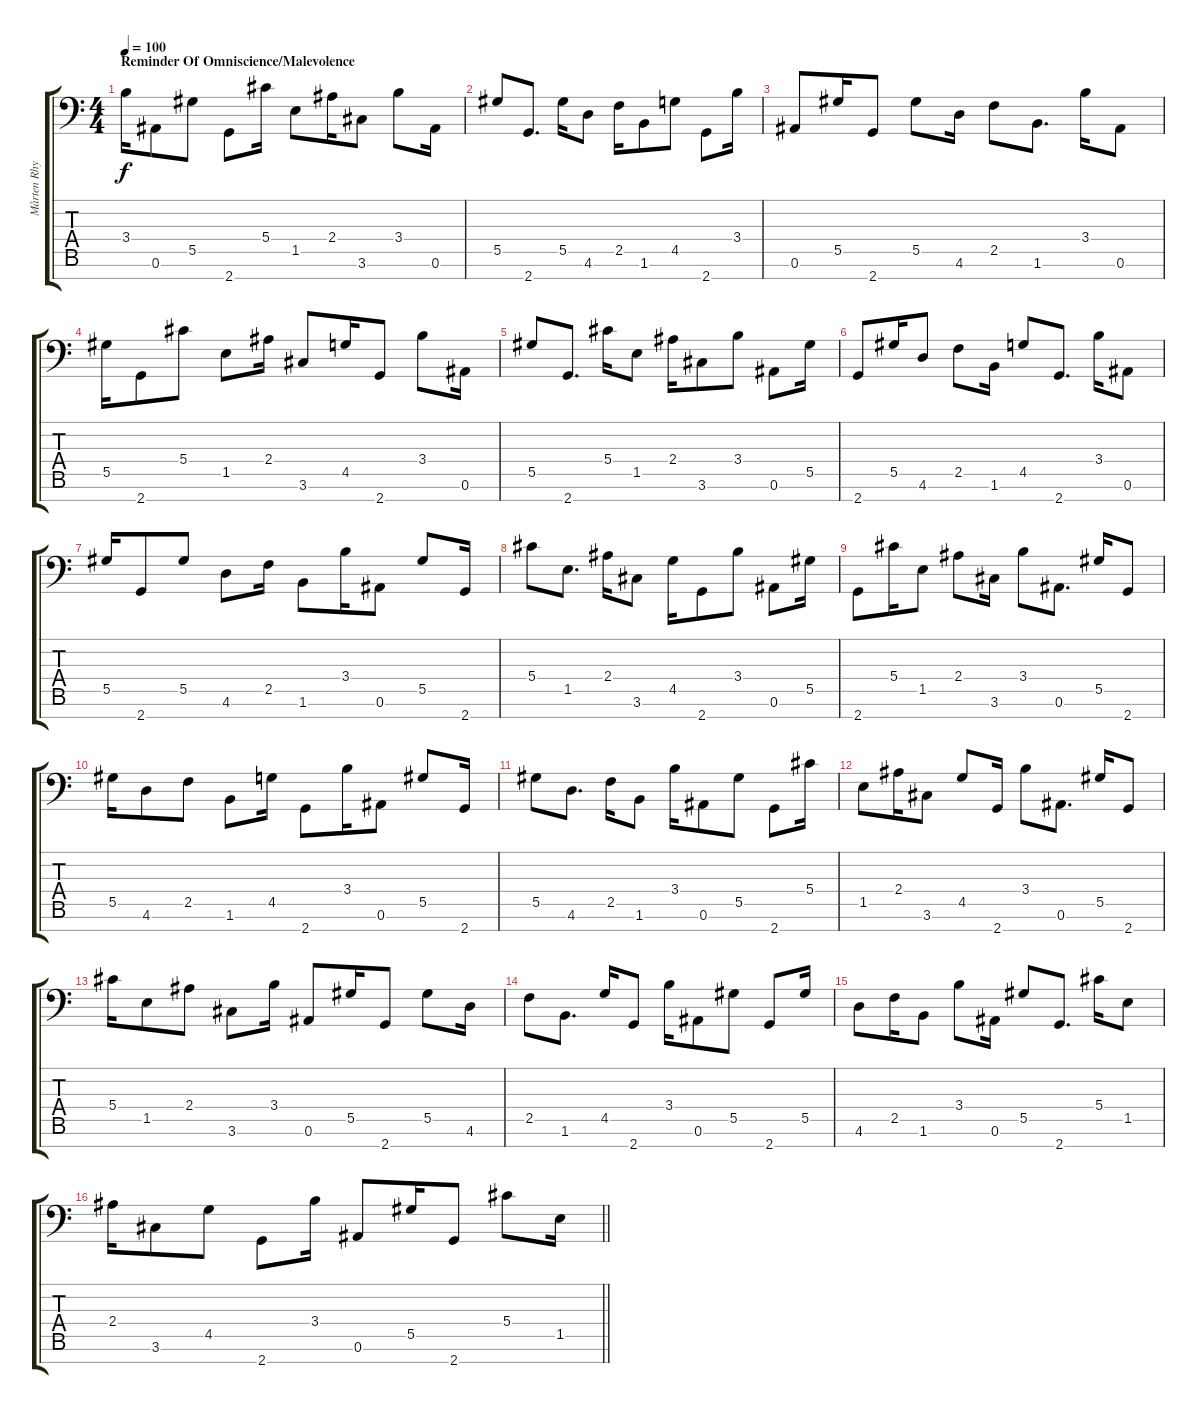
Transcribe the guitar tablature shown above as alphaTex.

\track ("Mårten Rhythm" "Mårten Rhy") {instrument distortionguitar}
\staff {score tabs}
\tuning (Bb3 Gb3 Db3 Ab2 Eb2 Bb1 F1) {hide}
\ts (4 4)
\section ("" "Reminder Of Omniscience/Malevolence")
\tempo 100
\clef f4
\ks c
3.4.16{dy f} 0.6.8 5.5.8 2.7.8 5.4.16 1.5.8 2.4.16 3.6.8 3.4.8 0.6.16 |
5.5.8 2.7.8{d} 5.5.16 4.6.8 2.5.16 1.6.8 4.5.8 2.7.8 3.4.16 |
0.6.8 5.5.16 2.7.8 5.5.8 4.6.16 2.5.8 1.6.8{d} 3.4.16 0.6.8 |
5.5.16 2.7.8 5.4.8 1.5.8 2.4.16 3.6.8 4.5.16 2.7.8 3.4.8 0.6.16 |
5.5.8 2.7.8{d} 5.4.16 1.5.8 2.4.16 3.6.8 3.4.8 0.6.8 5.5.16 |
2.7.8 5.5.16 4.6.8 2.5.8 1.6.16 4.5.8 2.7.8{d} 3.4.16 0.6.8 |
5.5.16 2.7.8 5.5.8 4.6.8 2.5.16 1.6.8 3.4.16 0.6.8 5.5.8 2.7.16 |
5.4.8 1.5.8{d} 2.4.16 3.6.8 4.5.16 2.7.8 3.4.8 0.6.8 5.5.16 |
2.7.8 5.4.16 1.5.8 2.4.8 3.6.16 3.4.8 0.6.8{d} 5.5.16 2.7.8 |
5.5.16 4.6.8 2.5.8 1.6.8 4.5.16 2.7.8 3.4.16 0.6.8 5.5.8 2.7.16 |
5.5.8 4.6.8{d} 2.5.16 1.6.8 3.4.16 0.6.8 5.5.8 2.7.8 5.4.16 |
1.5.8 2.4.16 3.6.8 4.5.8 2.7.16 3.4.8 0.6.8{d} 5.5.16 2.7.8 |
5.4.16 1.5.8 2.4.8 3.6.8 3.4.16 0.6.8 5.5.16 2.7.8 5.5.8 4.6.16 |
2.5.8 1.6.8{d} 4.5.16 2.7.8 3.4.16 0.6.8 5.5.8 2.7.8 5.5.16 |
4.6.8 2.5.16 1.6.8 3.4.8 0.6.16 5.5.8 2.7.8{d} 5.4.16 1.5.8 |
\barLineRight lightlight
2.4.16 3.6.8 4.5.8 2.7.8 3.4.16 0.6.8 5.5.16 2.7.8 5.4.8 1.5.16
